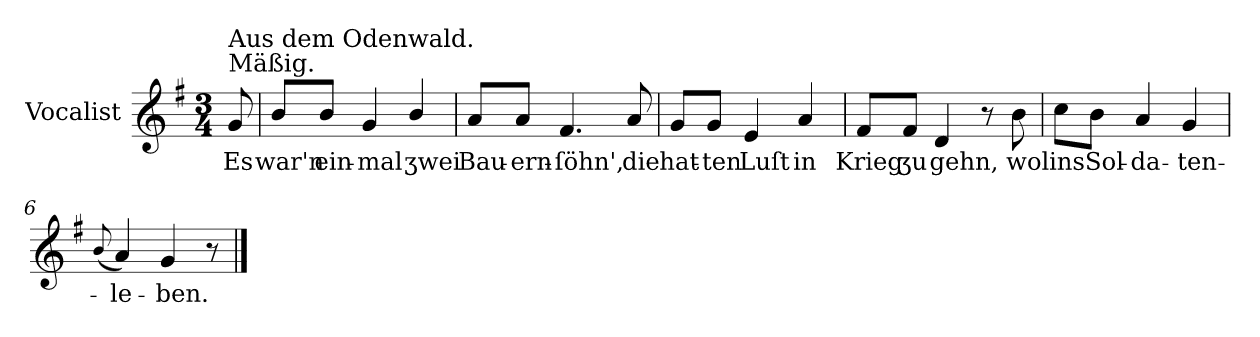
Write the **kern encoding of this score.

**kern	**text
*part1	*part1
*staff1	*staff1
*I"Vocalist	*
*k[f#]	*
*G:	*
*M3/4	*
=	=
!LO:TX:a:t=Mäßig.	!
!LO:TX:a:t=Aus dem Odenwald.	!
8g	Es
=1	=1
8b/L	war'n
8b/J	ein-
4g	-mal
4b/	ʒwei
=2	=2
8aL	Bau-
8aJ	-ern-
4.f#	-ſöhn',
8a	die
=3	=3
8gL	hat-
8gJ	-ten
4e	Luſt
4a	in
=4	=4
8f#L	Krieg
8f#J	ʒu
4d	gehn,
8r	.
8b	wol
=5	=5
8ccL	ins
8bJ	Sol-
4a	-da-
4g	-ten-
=6	=6
(8qqb	.
4a)	-le-
4g	-ben.
8r	.
==	==
*-	*-
